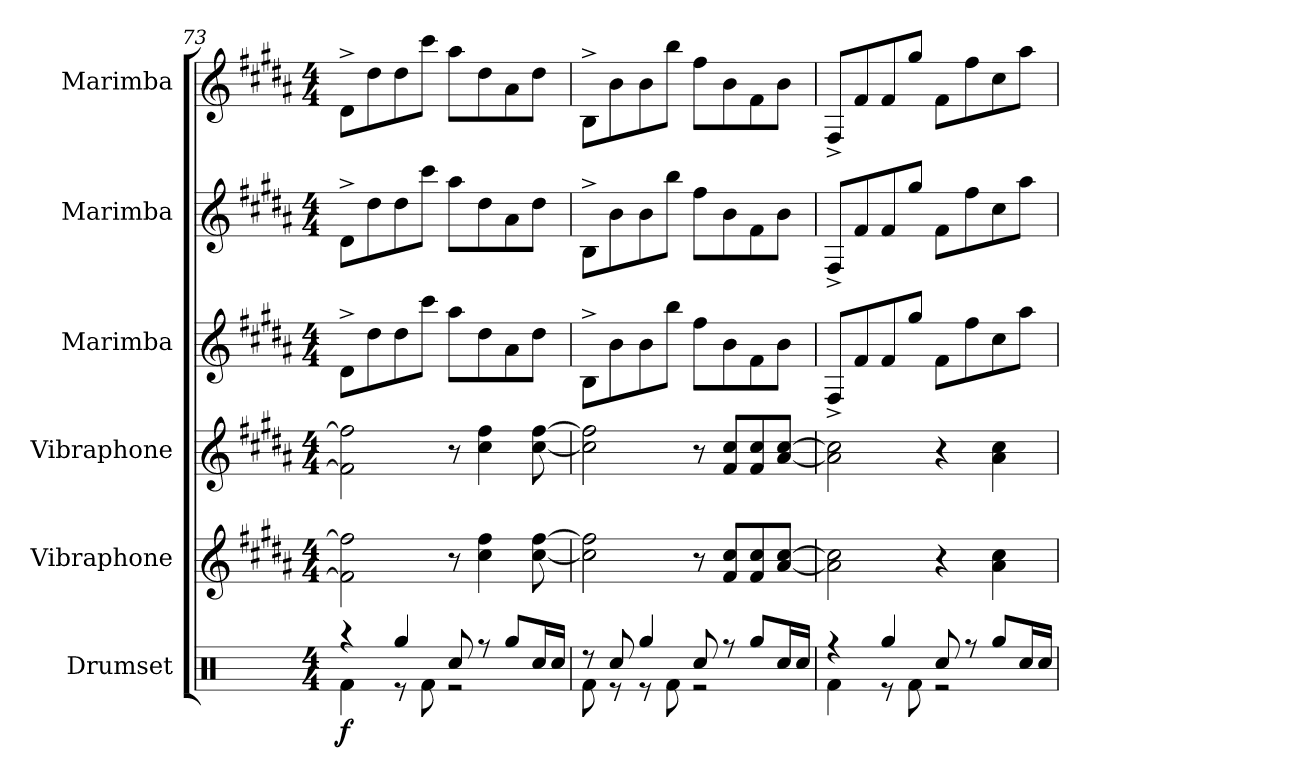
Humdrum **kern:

**kern	**dynam	**kern	**kern	**kern	**kern	**kern
*part6	*part6	*part5	*part4	*part3	*part2	*part1
*staff6	*staff6	*staff5	*staff4	*staff3	*staff2	*staff1
*I"Drumset	*	*I"Vibraphone	*I"Vibraphone	*I"Marimba	*I"Marimba	*I"Marimba
*I'Drs.	*	*I'Vib.	*I'Vib.	*I'Mrm.	*I'Mrm.	*I'Mrm.
!!LO:LB:g=z
*clefX	*	*clefG2	*clefG2	*clefG2	*clefG2	*clefG2
*k[]	*	*k[f#c#g#d#a#]	*k[f#c#g#d#a#]	*k[f#c#g#d#a#]	*k[f#c#g#d#a#]	*k[f#c#g#d#a#]
*M4/4	*	*M4/4	*M4/4	*M4/4	*M4/4	*M4/4
=73	=73	=73	=73	=73	=73	=73
*^	*	*	*	*	*	*
!	!	!LO:DY:b	!	!	!	!	!
4r	4Rf\	f	2f#\] 2ff#\]	2f#\] 2ff#\]	8d#^\L	8d#^\L	8d#^\L
.	.	.	.	.	8dd#\	8dd#\	8dd#\
4Rgg/	8r	.	.	.	8dd#\	8dd#\	8dd#\
.	8Rf\	.	.	.	8ccc#\J	8ccc#\J	8ccc#\J
8Rcc/	2r	.	8r	8r	8aa#\L	8aa#\L	8aa#\L
8r	.	.	4cc#\ 4ff#\	4cc#\ 4ff#\	8dd#\	8dd#\	8dd#\
8Rgg/L	.	.	.	.	8a#\	8a#\	8a#\
16Rcc/L	.	.	[8cc#\ [8ff#\	[8cc#\ [8ff#\	8dd#\J	8dd#\J	8dd#\J
16Rcc/JJ	.	.	.	.	.	.	.
=74	=74	=74	=74	=74	=74	=74	=74
8r	8Rf\	.	2cc#\] 2ff#\]	2cc#\] 2ff#\]	8B^\L	8B^\L	8B^\L
8Rcc/	8r	.	.	.	8b\	8b\	8b\
4Rgg/	8r	.	.	.	8b\	8b\	8b\
.	8Rf\	.	.	.	8bb\J	8bb\J	8bb\J
8Rcc/	2r	.	8r	8r	8ff#\L	8ff#\L	8ff#\L
8r	.	.	8f#/ 8cc#/L	8f#/ 8cc#/L	8b\	8b\	8b\
8Rgg/L	.	.	8f#/ 8cc#/	8f#/ 8cc#/	8f#\	8f#\	8f#\
16Rcc/L	.	.	[8a#/ [8cc#/J	[8a#/ [8cc#/J	8b\J	8b\J	8b\J
16Rcc/JJ	.	.	.	.	.	.	.
=75	=75	=75	=75	=75	=75	=75	=75
4r	4Rf\	.	2a#\] 2cc#\]	2a#\] 2cc#\]	8F#^/L	8F#^/L	8F#^/L
.	.	.	.	.	8f#/	8f#/	8f#/
4Rgg/	8r	.	.	.	8f#/	8f#/	8f#/
.	8Rf\	.	.	.	8gg#/J	8gg#/J	8gg#/J
8Rcc/	2r	.	4r	4r	8f#\L	8f#\L	8f#\L
8r	.	.	.	.	8ff#\	8ff#\	8ff#\
8Rgg/L	.	.	4a#\ 4cc#\	4a#\ 4cc#\	8cc#\	8cc#\	8cc#\
16Rcc/L	.	.	.	.	8aa#\J	8aa#\J	8aa#\J
16Rcc/JJ	.	.	.	.	.	.	.
*v	*v	*	*	*	*	*	*
=	=	=	=	=	=	=
*-	*-	*-	*-	*-	*-	*-
